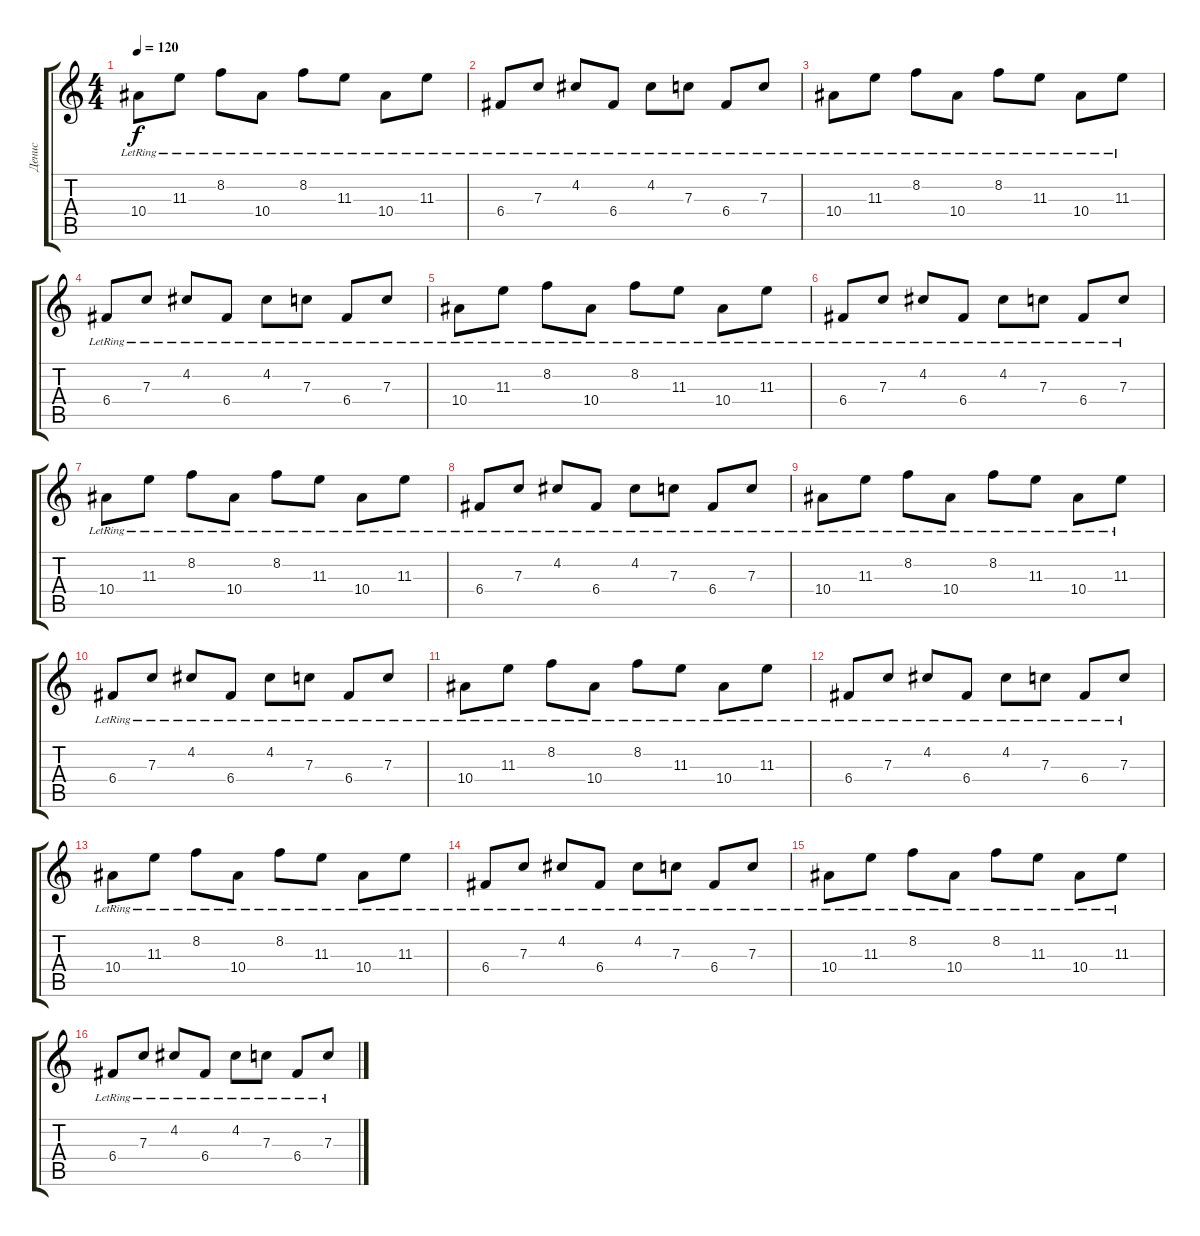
\track ("Денис" "Денис") {instrument electricguitarclean}
\staff {score tabs}
\tuning (D4 A3 F3 C3 G2 C2) {hide}
\ts (4 4)
\tempo 120
\clef g2
\ks c
10.4{lr}.8{dy f} 11.3{lr}.8 8.2{lr}.8 10.4{lr}.8 8.2{lr}.8 11.3{lr}.8 10.4{lr}.8 11.3{lr}.8 |
6.4{lr}.8 7.3{lr}.8 4.2{lr}.8 6.4{lr}.8 4.2{lr}.8 7.3{lr}.8 6.4{lr}.8 7.3{lr}.8 |
10.4{lr}.8 11.3{lr}.8 8.2{lr}.8 10.4{lr}.8 8.2{lr}.8 11.3{lr}.8 10.4{lr}.8 11.3{lr}.8 |
6.4{lr}.8 7.3{lr}.8 4.2{lr}.8 6.4{lr}.8 4.2{lr}.8 7.3{lr}.8 6.4{lr}.8 7.3{lr}.8 |
10.4{lr}.8 11.3{lr}.8 8.2{lr}.8 10.4{lr}.8 8.2{lr}.8 11.3{lr}.8 10.4{lr}.8 11.3{lr}.8 |
6.4{lr}.8 7.3{lr}.8 4.2{lr}.8 6.4{lr}.8 4.2{lr}.8 7.3{lr}.8 6.4{lr}.8 7.3{lr}.8 |
10.4{lr}.8 11.3{lr}.8 8.2{lr}.8 10.4{lr}.8 8.2{lr}.8 11.3{lr}.8 10.4{lr}.8 11.3{lr}.8 |
6.4{lr}.8 7.3{lr}.8 4.2{lr}.8 6.4{lr}.8 4.2{lr}.8 7.3{lr}.8 6.4{lr}.8 7.3{lr}.8 |
10.4{lr}.8 11.3{lr}.8 8.2{lr}.8 10.4{lr}.8 8.2{lr}.8 11.3{lr}.8 10.4{lr}.8 11.3{lr}.8 |
6.4{lr}.8 7.3{lr}.8 4.2{lr}.8 6.4{lr}.8 4.2{lr}.8 7.3{lr}.8 6.4{lr}.8 7.3{lr}.8 |
10.4{lr}.8 11.3{lr}.8 8.2{lr}.8 10.4{lr}.8 8.2{lr}.8 11.3{lr}.8 10.4{lr}.8 11.3{lr}.8 |
6.4{lr}.8 7.3{lr}.8 4.2{lr}.8 6.4{lr}.8 4.2{lr}.8 7.3{lr}.8 6.4{lr}.8 7.3{lr}.8 |
10.4{lr}.8 11.3{lr}.8 8.2{lr}.8 10.4{lr}.8 8.2{lr}.8 11.3{lr}.8 10.4{lr}.8 11.3{lr}.8 |
6.4{lr}.8 7.3{lr}.8 4.2{lr}.8 6.4{lr}.8 4.2{lr}.8 7.3{lr}.8 6.4{lr}.8 7.3{lr}.8 |
10.4{lr}.8 11.3{lr}.8 8.2{lr}.8 10.4{lr}.8 8.2{lr}.8 11.3{lr}.8 10.4{lr}.8 11.3{lr}.8 |
6.4{lr}.8 7.3{lr}.8 4.2{lr}.8 6.4{lr}.8 4.2{lr}.8 7.3{lr}.8 6.4{lr}.8 7.3{lr}.8
